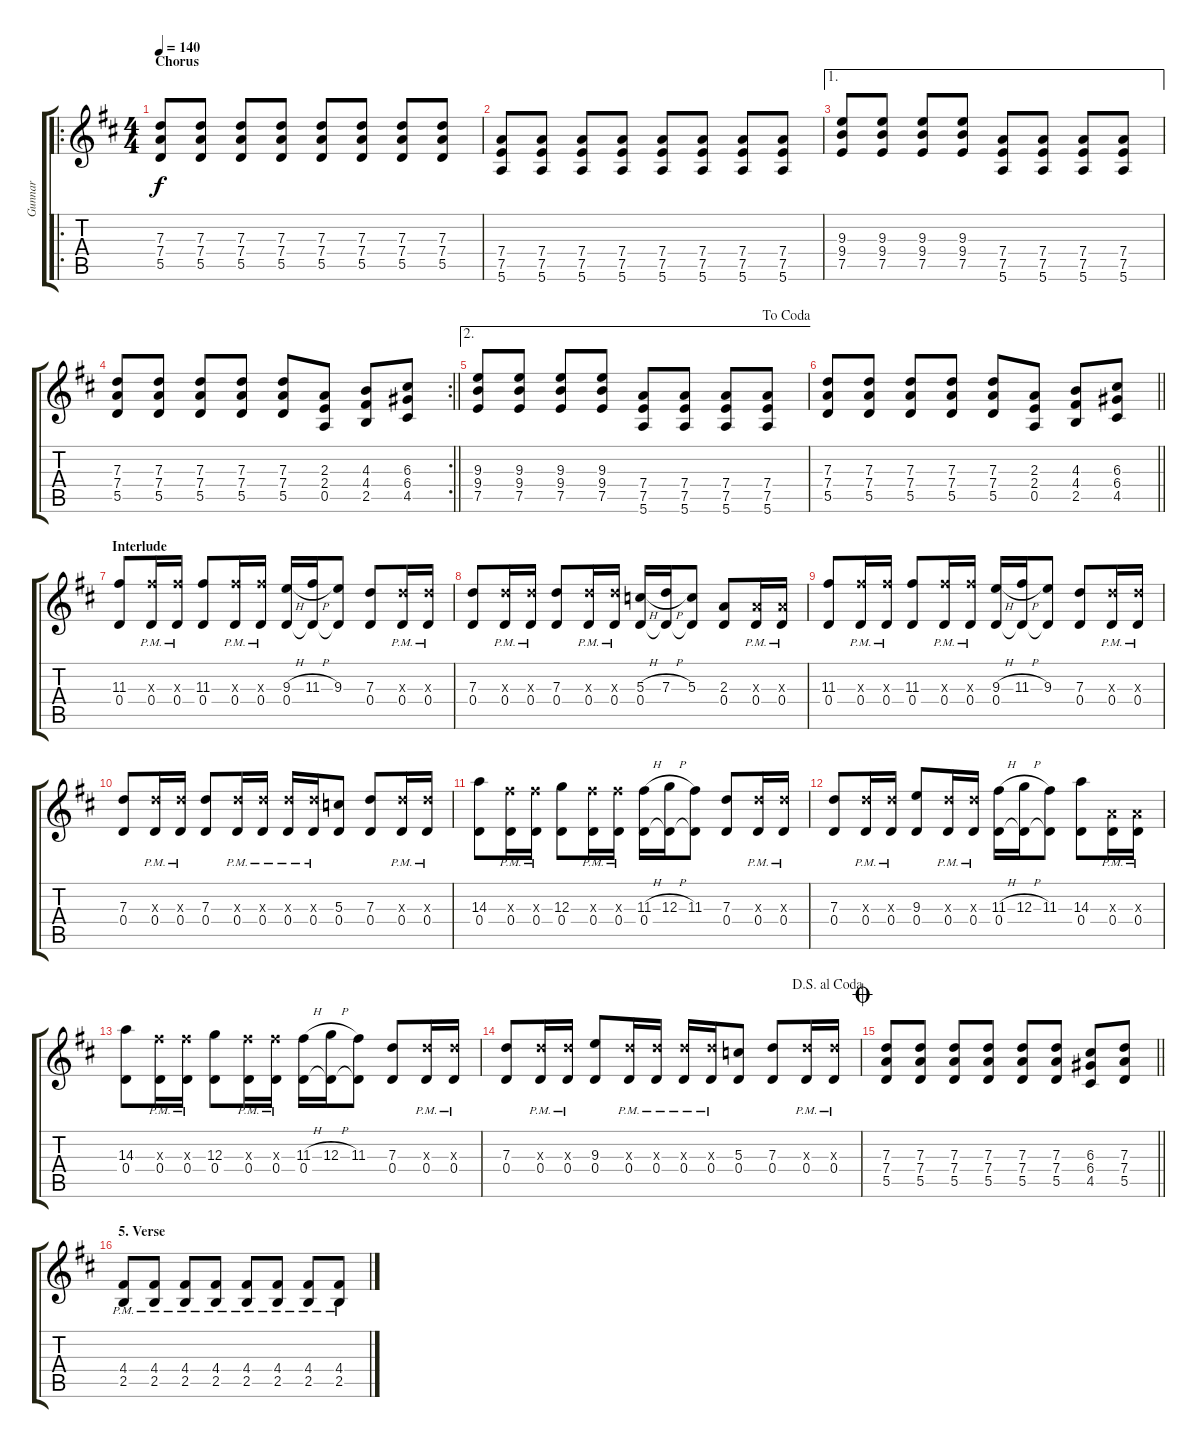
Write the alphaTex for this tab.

\track ("Gunnar" "Gunnar") {instrument distortionguitar}
\staff {score tabs}
\tuning (E4 B3 G3 D3 A2 E2) {hide}
\ro
\ts (4 4)
\section ("" "Chorus")
\tempo 140
\clef g2
\ks d
(7.3 7.4 5.5).8{dy f} (7.3 7.4 5.5).8 (7.3 7.4 5.5).8 (7.3 7.4 5.5).8 (7.3 7.4 5.5).8 (7.3 7.4 5.5).8 (7.3 7.4 5.5).8 (7.3 7.4 5.5).8 |
(7.4 7.5 5.6).8 (7.4 7.5 5.6).8 (7.4 7.5 5.6).8 (7.4 7.5 5.6).8 (7.4 7.5 5.6).8 (7.4 7.5 5.6).8 (7.4 7.5 5.6).8 (7.4 7.5 5.6).8 |
\ae 1
(9.3 9.4 7.5).8 (9.3 9.4 7.5).8 (9.3 9.4 7.5).8 (9.3 9.4 7.5).8 (7.4 7.5 5.6).8 (7.4 7.5 5.6).8 (7.4 7.5 5.6).8 (7.4 7.5 5.6).8 |
\rc 2
\barLineRight lightlight
(7.3 7.4 5.5).8 (7.3 7.4 5.5).8 (7.3 7.4 5.5).8 (7.3 7.4 5.5).8 (7.3 7.4 5.5).8 (2.3 2.4 0.5).8 (4.3 4.4 2.5).8 (6.3 6.4 4.5).8 |
\ae 2
\jump dacoda
(9.3 9.4 7.5).8 (9.3 9.4 7.5).8 (9.3 9.4 7.5).8 (9.3 9.4 7.5).8 (7.4 7.5 5.6).8 (7.4 7.5 5.6).8 (7.4 7.5 5.6).8 (7.4 7.5 5.6).8 |
\barLineRight lightlight
(7.3 7.4 5.5).8 (7.3 7.4 5.5).8 (7.3 7.4 5.5).8 (7.3 7.4 5.5).8 (7.3 7.4 5.5).8 (2.3 2.4 0.5).8 (4.3 4.4 2.5).8 (6.3 6.4 4.5).8 |
\section ("" "Interlude")
(11.3 0.4).8 (11.3{pm x} 0.4{pm}).16 (11.3{pm x} 0.4{pm}).16 (11.3 0.4).8 (11.3{pm x} 0.4{pm}).16 (11.3{pm x} 0.4{pm}).16 (9.3{h} 0.4).16 (11.3{h} 0.4{t}).16 (9.3 0.4{t}).8 (7.3 0.4).8 (7.3{x} 0.4{pm}).16 (7.3{x} 0.4{pm}).16 |
(7.3 0.4).8 (7.3{x} 0.4{pm}).16 (7.3{x} 0.4{pm}).16 (7.3 0.4).8 (7.3{x} 0.4{pm}).16 (7.3{x} 0.4{pm}).16 (5.3{h} 0.4).16 (7.3{h} 0.4{t}).16 (5.3 0.4{t}).8 (2.3 0.4).8 (2.3{x} 0.4{pm}).16 (2.3{x} 0.4{pm}).16 |
(11.3 0.4).8 (11.3{x} 0.4{pm}).16 (11.3{x} 0.4{pm}).16 (11.3 0.4).8 (11.3{x} 0.4{pm}).16 (11.3{x} 0.4{pm}).16 (9.3{h} 0.4).16 (11.3{h} 0.4{t}).16 (9.3 0.4{t}).8 (7.3 0.4).8 (7.3{x} 0.4{pm}).16 (7.3{x} 0.4{pm}).16 |
(7.3 0.4).8 (7.3{x} 0.4{pm}).16 (7.3{x} 0.4{pm}).16 (7.3 0.4).8 (7.3{x} 0.4{pm}).16 (7.3{x} 0.4{pm}).16 (7.3{x} 0.4{pm}).16 (7.3{x} 0.4{pm}).16 (5.3 0.4).8 (7.3 0.4).8 (7.3{x} 0.4{pm}).16 (7.3{x} 0.4{pm}).16 |
(14.3 0.4).8 (11.3{pm x} 0.4{pm}).16 (11.3{pm x} 0.4{pm}).16 (12.3 0.4).8 (11.3{pm x} 0.4{pm}).16 (11.3{pm x} 0.4{pm}).16 (11.3{h} 0.4).16 (12.3{h} 0.4{t}).16 (11.3 0.4{t}).8 (7.3 0.4).8 (7.3{x} 0.4{pm}).16 (7.3{x} 0.4{pm}).16 |
(7.3 0.4).8 (7.3{x} 0.4{pm}).16 (7.3{x} 0.4{pm}).16 (9.3 0.4).8 (7.3{x} 0.4{pm}).16 (7.3{x} 0.4{pm}).16 (11.3{h} 0.4).16 (12.3{h} 0.4{t}).16 (11.3 0.4{t}).8 (14.3 0.4).8 (2.3{x} 0.4{pm}).16 (2.3{x} 0.4{pm}).16 |
(14.3 0.4).8 (11.3{x} 0.4{pm}).16 (11.3{x} 0.4{pm}).16 (12.3 0.4).8 (11.3{x} 0.4{pm}).16 (11.3{x} 0.4{pm}).16 (11.3{h} 0.4).16 (12.3{h} 0.4{t}).16 (11.3 0.4{t}).8 (7.3 0.4).8 (7.3{x} 0.4{pm}).16 (7.3{x} 0.4{pm}).16 |
\jump dalsegnoalcoda
(7.3 0.4).8 (7.3{x} 0.4{pm}).16 (7.3{x} 0.4{pm}).16 (9.3 0.4).8 (7.3{x} 0.4{pm}).16 (7.3{x} 0.4{pm}).16 (7.3{x} 0.4{pm}).16 (7.3{x} 0.4{pm}).16 (5.3 0.4).8 (7.3 0.4).8 (7.3{x} 0.4{pm}).16 (7.3{x} 0.4{pm}).16 |
\jump coda
\barLineRight lightlight
(7.3 7.4 5.5).8 (7.3 7.4 5.5).8 (7.3 7.4 5.5).8 (7.3 7.4 5.5).8 (7.3 7.4 5.5).8 (7.3 7.4 5.5).8 (6.3 6.4 4.5).8 (7.3 7.4 5.5).8 |
\section ("" "5. Verse")
(4.4{pm} 2.5{pm}).8 (4.4{pm} 2.5{pm}).8 (4.4{pm} 2.5{pm}).8 (4.4{pm} 2.5{pm}).8 (4.4{pm} 2.5{pm}).8 (4.4{pm} 2.5{pm}).8 (4.4{pm} 2.5{pm}).8 (4.4{pm} 2.5{pm}).8
